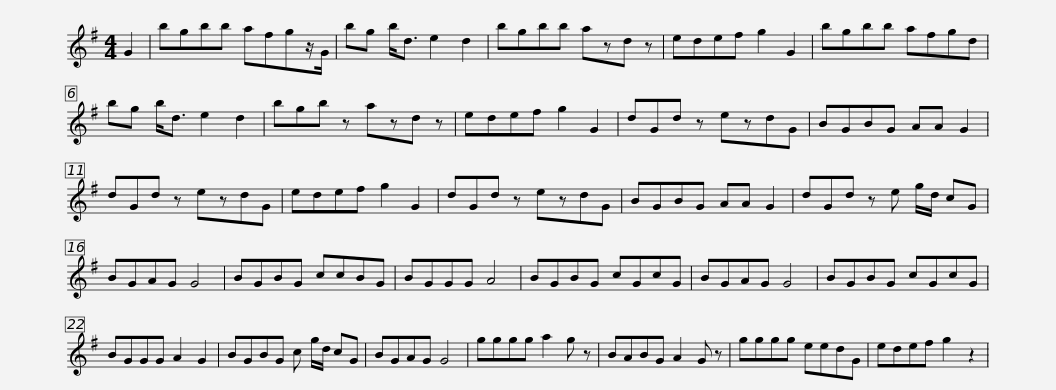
X:1
L:1/8
M:4/4
I:linebreak $
K:G
V:1 treble
V:1
 G2 | bgbb afgz/G/ | bg b<d e2 d2 | bgbb azd z | edef g2 G2 | %5
 bgbb afgd |$ bg b<d e2 d2 | bgb z azd z | edef g2 G2 | dGd z ezdG | %10
 BGBG AA G2 | dGd z ezdG |$ edef g2 G2 | dGd z ezdG | BGBG AA G2 | %15
 dGd z e g/d/ cG | BGAG G4 | BGBG ccBG |$ BGGG A4 | BGBG cGcG | %20
 BGAG G4 | BGBG cGcG | BGGG A2 G2 | BGBG c g/d/ cG |$ BGAG G4 | %25
 gggg a2 g z | BABG A2 G z | gggg eedG | edef g2 z2 | %29
